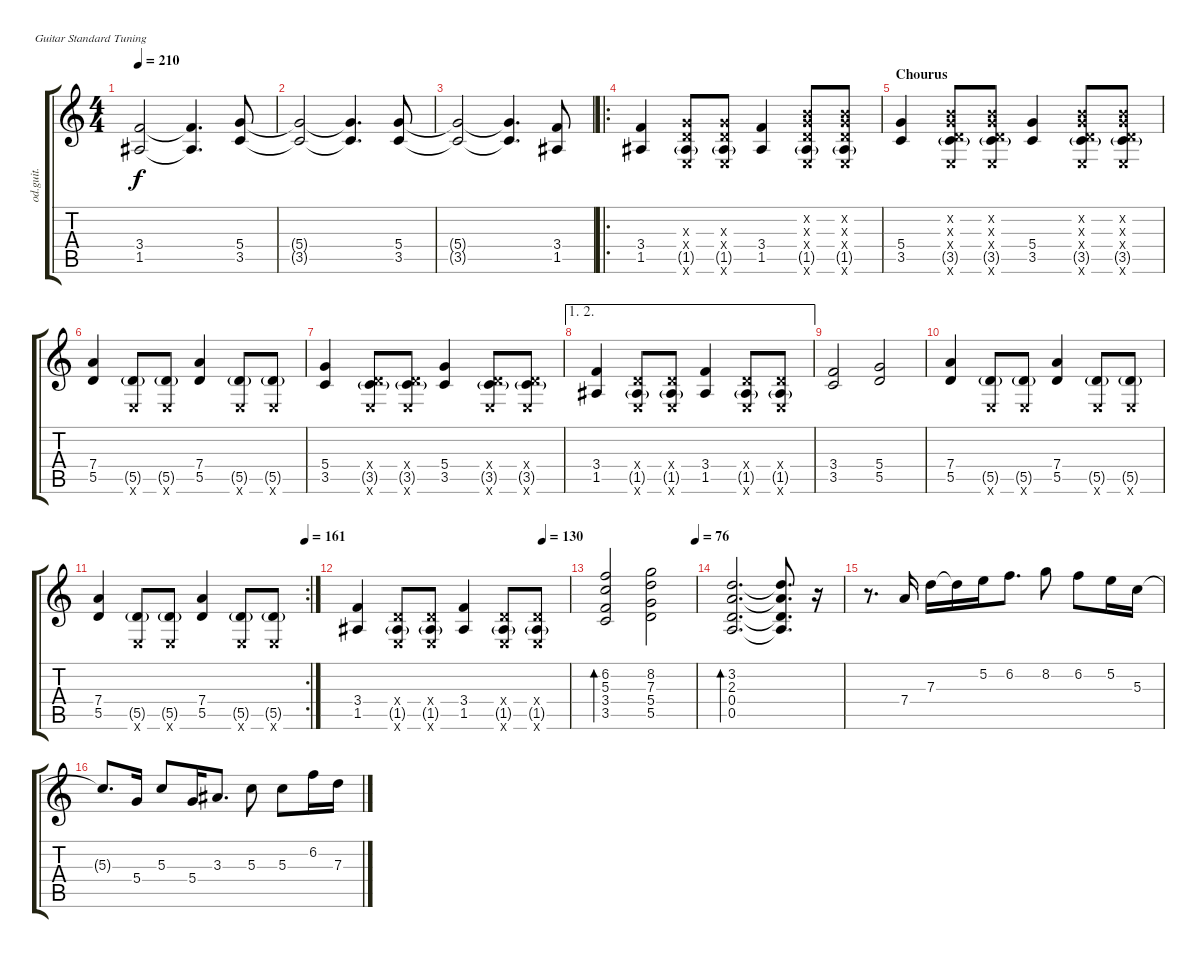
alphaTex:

\defaultSystemsLayout 4
\bracketExtendMode groupsimilarinstruments
\otherSystemsTrackNameOrientation horizontal
\track ("Janick Gers" "od.guit.") {instrument overdrivenguitar}
\staff {score tabs}
\tuning (E4 B3 G3 D3 A2 E2)
\ts (4 4)
\tempo 210
\clef g2
\ks c
(3.4{t} 1.5{t acc #}).2{dy f} (3.4{t} 1.5{t acc #}).4{d} (5.4 3.5).8 |
(5.4{t} 3.5{t}).2 (5.4{t} 3.5{t}).4{d} (5.4 3.5).8 |
(5.4{t} 3.5{t}).2 (5.4{t} 3.5{t}).4{d} (3.4 1.5{acc #}).8 |
\ro
(3.4 1.5{acc #}).4 (0.3{x} 0.4{x} 1.5{g acc #} 0.6{x}).8 (0.3{x} 0.4{x} 1.5{g acc #} 0.6{x}).8 (3.4 1.5{acc #}).4 (0.2{x} 0.3{x} 0.4{x} 1.5{g acc #} 0.6{x}).8 (0.2{x} 0.3{x} 0.4{x} 1.5{g acc #} 0.6{x}).8 |
\section ("" "Chourus")
(5.4 3.5).4 (0.2{x} 0.3{x} 0.4{x} 3.5{g} 0.6{x}).8 (0.2{x} 0.3{x} 0.4{x} 3.5{g} 0.6{x}).8 (5.4 3.5).4 (0.2{x} 0.3{x} 0.4{x} 3.5{g} 0.6{x}).8 (0.2{x} 0.3{x} 0.4{x} 3.5{g} 0.6{x}).8 |
(7.4 5.5).4 (5.5{g} 0.6{x}).8 (5.5{g} 0.6{x}).8 (7.4 5.5).4 (5.5{g} 0.6{x}).8 (5.5{g} 0.6{x}).8 |
(5.4 3.5).4 (0.4{x} 3.5{g} 0.6{x}).8 (0.4{x} 3.5{g} 0.6{x}).8 (5.4 3.5).4 (0.4{x} 3.5{g} 0.6{x}).8 (0.4{x} 3.5{g} 0.6{x}).8 |
\ae (1 2)
(3.4 1.5{acc #}).4 (0.4{x} 1.5{g acc #} 0.6{x}).8 (0.4{x} 1.5{g acc #} 0.6{x}).8 (3.4 1.5{acc #}).4 (0.4{x} 1.5{g acc #} 0.6{x}).8 (0.4{x} 1.5{g acc #} 0.6{x}).8 |
(3.4 3.5).2 (5.4 5.5).2 |
(7.4 5.5).4 (5.5{g} 0.6{x}).8 (5.5{g} 0.6{x}).8 (7.4 5.5).4 (5.5{g} 0.6{x}).8 (5.5{g} 0.6{x}).8 |
\rc 2
\tempo (161 1)
(7.4 5.5).4 (5.5{g} 0.6{x}).8 (5.5{g} 0.6{x}).8 (7.4 5.5).4 (5.5{g} 0.6{x}).8 (5.5{g} 0.6{x}).8 |
\tempo (130 0.8749)
(3.4 1.5{acc #}).4 (0.4{x} 1.5{g acc #} 0.6{x}).8 (0.4{x} 1.5{g acc #} 0.6{x}).8 (3.4 1.5{acc #}).4 (0.4{x} 1.5{g acc #} 0.6{x}).8 (0.4{x} 1.5{g acc #} 0.6{x}).8 |
\tempo (76 1)
(6.2 5.3 3.4 3.5).2{bd 120} (8.2 7.3 5.4 5.5).2 |
(3.2 2.3 0.4 0.5).2{d bd 480} (3.2{t} 2.3{t} 0.4{t} 0.5{t}).8{d} r.16 |
r.8{d instrument electricguitarjazz} 7.4.16 7.3.16 7.3{t}.16 5.2.16 6.2.8{d} 8.2.8 6.2.8 5.2.16 5.3.16 |
5.3{t}.8{d} 5.4.16 5.3.8 5.4.16 3.3{acc #}.8{d} 5.3.8 5.3.8 6.2.16 7.3.16
